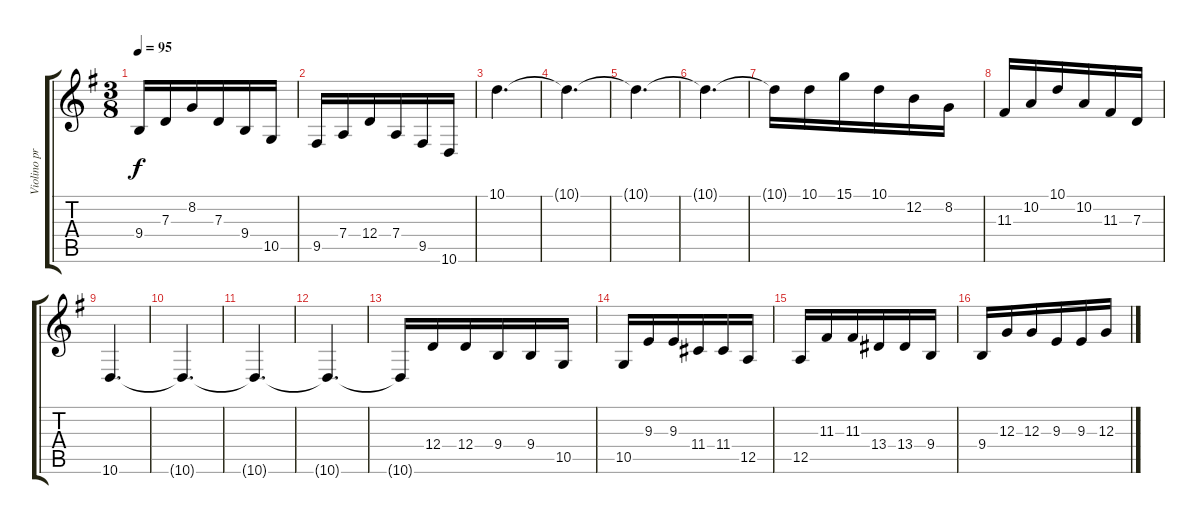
\track ("Violino principale" "Violino pr") {instrument violin}
\staff {score tabs}
\tuning (E4 B3 G3 D3 A2 E2) {hide}
\ts (3 8)
\tempo 95
\clef g2
\ks g
9.4.16{dy f} 7.3.16{beam merge} 8.2.16 7.3.16{beam merge} 9.4.16 10.5.16 |
9.5.16 7.4.16{beam merge} 12.4.16 7.4.16{beam merge} 9.5.16 10.6.16 |
10.1.4{d} |
10.1{t}.4{d} |
10.1{t}.4{d} |
10.1{t}.4{d} |
10.1{t}.16 10.1.16{beam merge} 15.1.16 10.1.16{beam merge} 12.2.16 8.2.16 |
11.3.16 10.2.16{beam merge} 10.1.16 10.2.16{beam merge} 11.3.16 7.3.16 |
10.6.4{d} |
10.6{t}.4{d} |
10.6{t}.4{d} |
10.6{t}.4{d} |
10.6{t}.16 12.4.16{beam merge} 12.4.16 9.4.16{beam merge} 9.4.16 10.5.16 |
10.5.16 9.3.16{beam merge} 9.3.16 11.4.16{beam merge} 11.4.16 12.5.16 |
12.5.16 11.3.16{beam merge} 11.3.16 13.4.16{beam merge} 13.4.16 9.4.16 |
9.4.16 12.3.16{beam merge} 12.3.16 9.3.16{beam merge} 9.3.16 12.3.16
